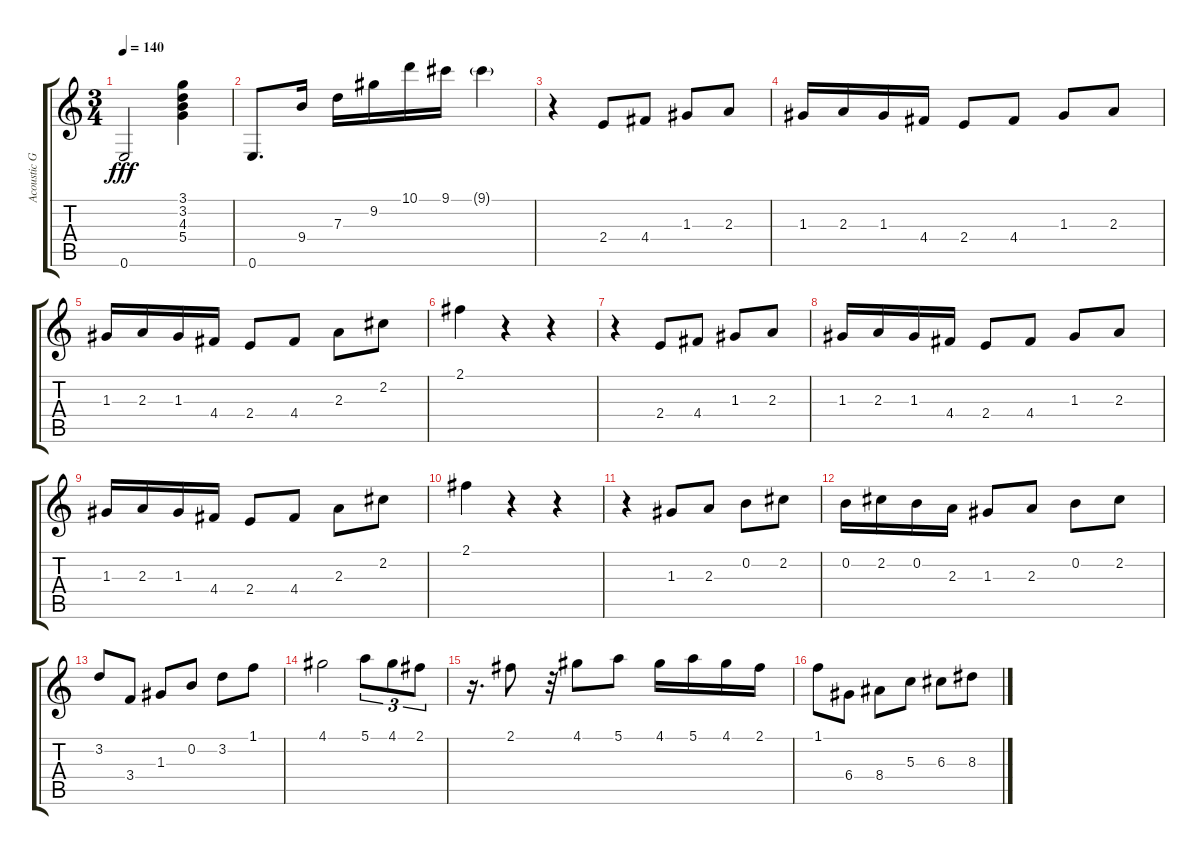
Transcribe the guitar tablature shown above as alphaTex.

\track ("Acoustic Guitar " "Acoustic G") {instrument acousticguitarnylon}
\staff {score tabs}
\tuning (E4 B3 G3 D3 A2 E2) {hide}
\ts (3 4)
\tempo 140
\clef g2
\ks c
0.6.2{dy fff} (3.1 3.2 4.3 5.4).4 |
0.6.8{d} 9.4.16 7.3.16 9.2.16 10.1.16 9.1.16 9.1{g}.4 |
r.4 2.4.8 4.4.8 1.3.8 2.3.8 |
1.3.16 2.3.16 1.3.16 4.4.16 2.4.8 4.4.8 1.3.8 2.3.8 |
1.3.16 2.3.16 1.3.16 4.4.16 2.4.8 4.4.8 2.3.8 2.2.8 |
2.1.4 r.4 r.4 |
r.4 2.4.8 4.4.8 1.3.8 2.3.8 |
1.3.16 2.3.16 1.3.16 4.4.16 2.4.8 4.4.8 1.3.8 2.3.8 |
1.3.16 2.3.16 1.3.16 4.4.16 2.4.8 4.4.8 2.3.8 2.2.8 |
2.1.4 r.4 r.4 |
r.4 1.3.8 2.3.8 0.2.8 2.2.8 |
0.2.16 2.2.16 0.2.16 2.3.16 1.3.8 2.3.8 0.2.8 2.2.8 |
3.2.8 3.4.8 1.3.8 0.2.8 3.2.8 1.1.8 |
4.1.2 5.1.8{tu (3 2)} 4.1.8{tu (3 2)} 2.1.8{tu (3 2)} |
r.16{d} 2.1.8 r.32 4.1.8 5.1.8 4.1.16 5.1.16 4.1.16 2.1.16 |
1.1.8 6.4.8 8.4.8 5.3.8 6.3.8 8.3.8
